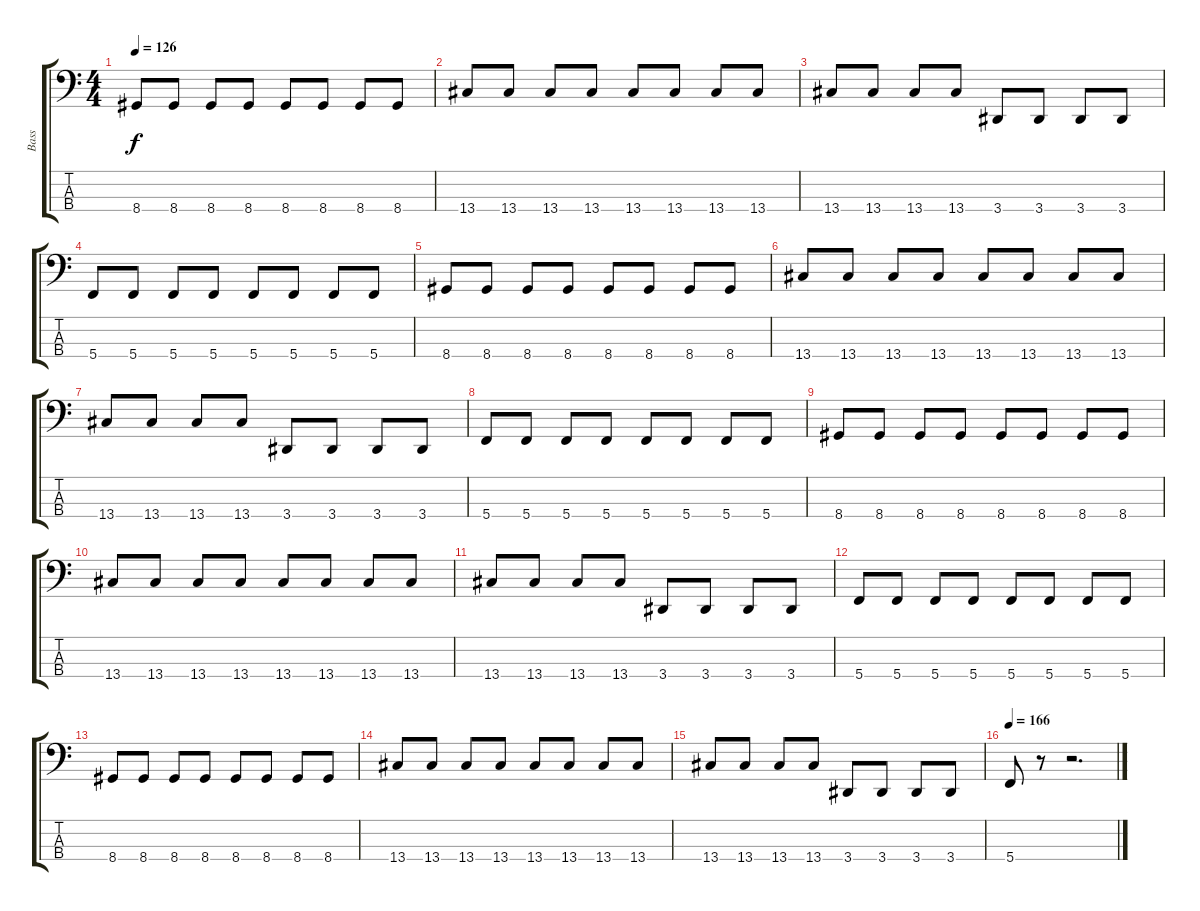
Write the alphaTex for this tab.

\track ("Bass" "Bass") {instrument electricbasspick}
\staff {score tabs}
\tuning (F2 C2 G1 C1) {hide}
\ts (4 4)
\tempo 126
\clef f4
\ks c
8.4.8{dy f} 8.4.8 8.4.8 8.4.8 8.4.8 8.4.8 8.4.8 8.4.8 |
13.4.8 13.4.8 13.4.8 13.4.8 13.4.8 13.4.8 13.4.8 13.4.8 |
13.4.8 13.4.8 13.4.8 13.4.8 3.4.8 3.4.8 3.4.8 3.4.8 |
5.4.8 5.4.8 5.4.8 5.4.8 5.4.8 5.4.8 5.4.8 5.4.8 |
8.4.8 8.4.8 8.4.8 8.4.8 8.4.8 8.4.8 8.4.8 8.4.8 |
13.4.8 13.4.8 13.4.8 13.4.8 13.4.8 13.4.8 13.4.8 13.4.8 |
13.4.8 13.4.8 13.4.8 13.4.8 3.4.8 3.4.8 3.4.8 3.4.8 |
5.4.8 5.4.8 5.4.8 5.4.8 5.4.8 5.4.8 5.4.8 5.4.8 |
8.4.8 8.4.8 8.4.8 8.4.8 8.4.8 8.4.8 8.4.8 8.4.8 |
13.4.8 13.4.8 13.4.8 13.4.8 13.4.8 13.4.8 13.4.8 13.4.8 |
13.4.8 13.4.8 13.4.8 13.4.8 3.4.8 3.4.8 3.4.8 3.4.8 |
5.4.8 5.4.8 5.4.8 5.4.8 5.4.8 5.4.8 5.4.8 5.4.8 |
8.4.8 8.4.8 8.4.8 8.4.8 8.4.8 8.4.8 8.4.8 8.4.8 |
13.4.8 13.4.8 13.4.8 13.4.8 13.4.8 13.4.8 13.4.8 13.4.8 |
13.4.8 13.4.8 13.4.8 13.4.8 3.4.8 3.4.8 3.4.8 3.4.8 |
\tempo 166
5.4.8 r.8 r.2{d}
